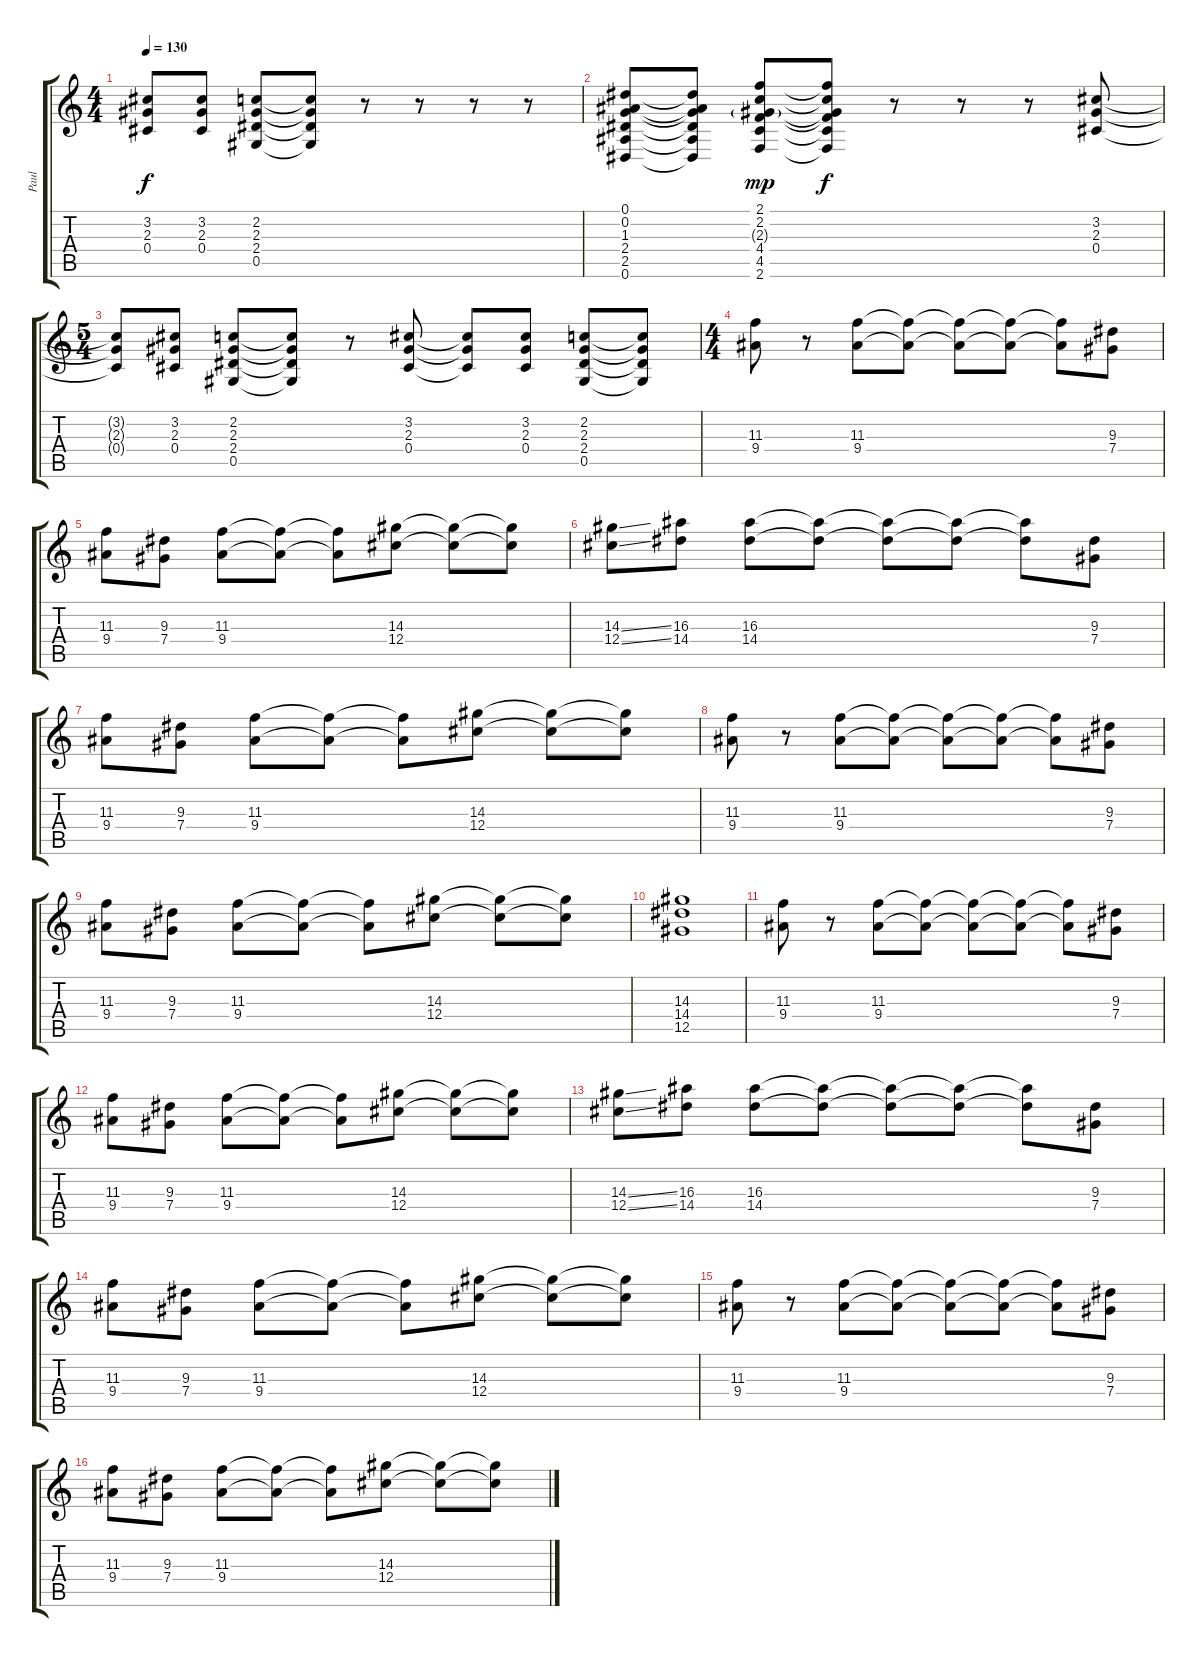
\track ("Paul" "Paul") {instrument distortionguitar}
\staff {score tabs}
\tuning (Eb4 Bb3 Gb3 Db3 Ab2 Eb2) {hide}
\ts (4 4)
\tempo 130
\clef g2
\ks c
(3.2{t} 2.3{t} 0.4{t}).8{dy f} (3.2 2.3 0.4).8 (2.2 2.3 2.4 0.5).8 (2.2{t} 2.3{t} 2.4{t} 0.5{t}).8 r.8 r.8 r.8 r.8 |
(0.1 0.2 1.3 2.4 2.5 0.6).8 (0.1{t} 0.2{t} 1.3{t} 2.4{t} 2.5{t} 0.6{t}).8 (2.1 2.2 2.3{g} 4.4 4.5 2.6).8{dy mp} (2.1{t} 2.2{t} 2.3{t} 4.4{t} 4.5{t} 2.6{t}).8{dy f} r.8 r.8 r.8 (3.2 2.3 0.4).8 |
\ts (5 4)
(3.2{t} 2.3{t} 0.4{t}).8 (3.2 2.3 0.4).8 (2.2 2.3 2.4 0.5).8 (2.2{t} 2.3{t} 2.4{t} 0.5{t}).8 r.8 (3.2 2.3 0.4).8 (3.2{t} 2.3{t} 0.4{t}).8 (3.2 2.3 0.4).8 (2.2 2.3 2.4 0.5).8 (2.2{t} 2.3{t} 2.4{t} 0.5{t}).8 |
\ts (4 4)
(11.3 9.4).8 r.8 (11.3 9.4).8 (11.3{t} 9.4{t}).8 (11.3{t} 9.4{t}).8 (11.3{t} 9.4{t}).8 (11.3{t} 9.4{t}).8 (9.3 7.4).8 |
(11.3 9.4).8 (9.3 7.4).8 (11.3 9.4).8 (11.3{t} 9.4{t}).8 (11.3{t} 9.4{t}).8 (14.3 12.4).8 (14.3{t} 12.4{t}).8 (14.3{t} 12.4{t}).8 |
(14.3{ss} 12.4{ss}).8 (16.3 14.4).8 (16.3 14.4).8 (16.3{t} 14.4{t}).8 (16.3{t} 14.4{t}).8 (16.3{t} 14.4{t}).8 (16.3{t} 14.4{t}).8 (9.3 7.4).8 |
(11.3 9.4).8 (9.3 7.4).8 (11.3 9.4).8 (11.3{t} 9.4{t}).8 (11.3{t} 9.4{t}).8 (14.3 12.4).8 (14.3{t} 12.4{t}).8 (14.3{t} 12.4{t}).8 |
(11.3 9.4).8 r.8 (11.3 9.4).8 (11.3{t} 9.4{t}).8 (11.3{t} 9.4{t}).8 (11.3{t} 9.4{t}).8 (11.3{t} 9.4{t}).8 (9.3 7.4).8 |
(11.3 9.4).8 (9.3 7.4).8 (11.3 9.4).8 (11.3{t} 9.4{t}).8 (11.3{t} 9.4{t}).8 (14.3 12.4).8 (14.3{t} 12.4{t}).8 (14.3{t} 12.4{t}).8 |
(14.3 14.4 12.5).1 |
(11.3 9.4).8 r.8 (11.3 9.4).8 (11.3{t} 9.4{t}).8 (11.3{t} 9.4{t}).8 (11.3{t} 9.4{t}).8 (11.3{t} 9.4{t}).8 (9.3 7.4).8 |
(11.3 9.4).8 (9.3 7.4).8 (11.3 9.4).8 (11.3{t} 9.4{t}).8 (11.3{t} 9.4{t}).8 (14.3 12.4).8 (14.3{t} 12.4{t}).8 (14.3{t} 12.4{t}).8 |
(14.3{ss} 12.4{ss}).8 (16.3 14.4).8 (16.3 14.4).8 (16.3{t} 14.4{t}).8 (16.3{t} 14.4{t}).8 (16.3{t} 14.4{t}).8 (16.3{t} 14.4{t}).8 (9.3 7.4).8 |
(11.3 9.4).8 (9.3 7.4).8 (11.3 9.4).8 (11.3{t} 9.4{t}).8 (11.3{t} 9.4{t}).8 (14.3 12.4).8 (14.3{t} 12.4{t}).8 (14.3{t} 12.4{t}).8 |
(11.3 9.4).8 r.8 (11.3 9.4).8 (11.3{t} 9.4{t}).8 (11.3{t} 9.4{t}).8 (11.3{t} 9.4{t}).8 (11.3{t} 9.4{t}).8 (9.3 7.4).8 |
(11.3 9.4).8 (9.3 7.4).8 (11.3 9.4).8 (11.3{t} 9.4{t}).8 (11.3{t} 9.4{t}).8 (14.3 12.4).8 (14.3{t} 12.4{t}).8 (14.3{t} 12.4{t}).8
